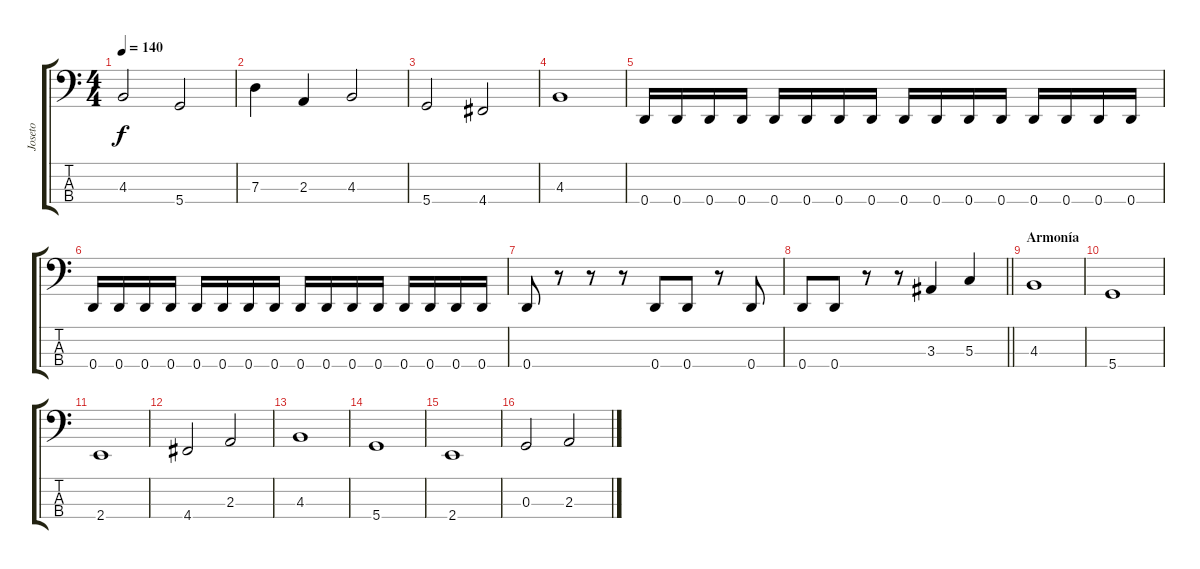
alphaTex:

\track ("Joseto" "Joseto") {instrument electricbassfinger}
\staff {score tabs}
\tuning (F2 C2 G1 D1) {hide}
\ts (4 4)
\tempo 140
\clef f4
\ks c
4.3.2{dy f} 5.4.2 |
7.3.4 2.3.4 4.3.2 |
5.4.2 4.4.2 |
4.3.1 |
0.4.16 0.4.16 0.4.16 0.4.16 0.4.16 0.4.16 0.4.16 0.4.16 0.4.16 0.4.16 0.4.16 0.4.16 0.4.16 0.4.16 0.4.16 0.4.16 |
0.4.16 0.4.16 0.4.16 0.4.16 0.4.16 0.4.16 0.4.16 0.4.16 0.4.16 0.4.16 0.4.16 0.4.16 0.4.16 0.4.16 0.4.16 0.4.16 |
0.4.8 r.8 r.8 r.8 0.4.8 0.4.8 r.8 0.4.8 |
\barLineRight lightlight
0.4.8 0.4.8 r.8 r.8 3.3.4 5.3.4 |
\section ("" "Armonía")
4.3.1 |
5.4.1 |
2.4.1 |
4.4.2 2.3.2 |
4.3.1 |
5.4.1 |
2.4.1 |
0.3.2 2.3.2
